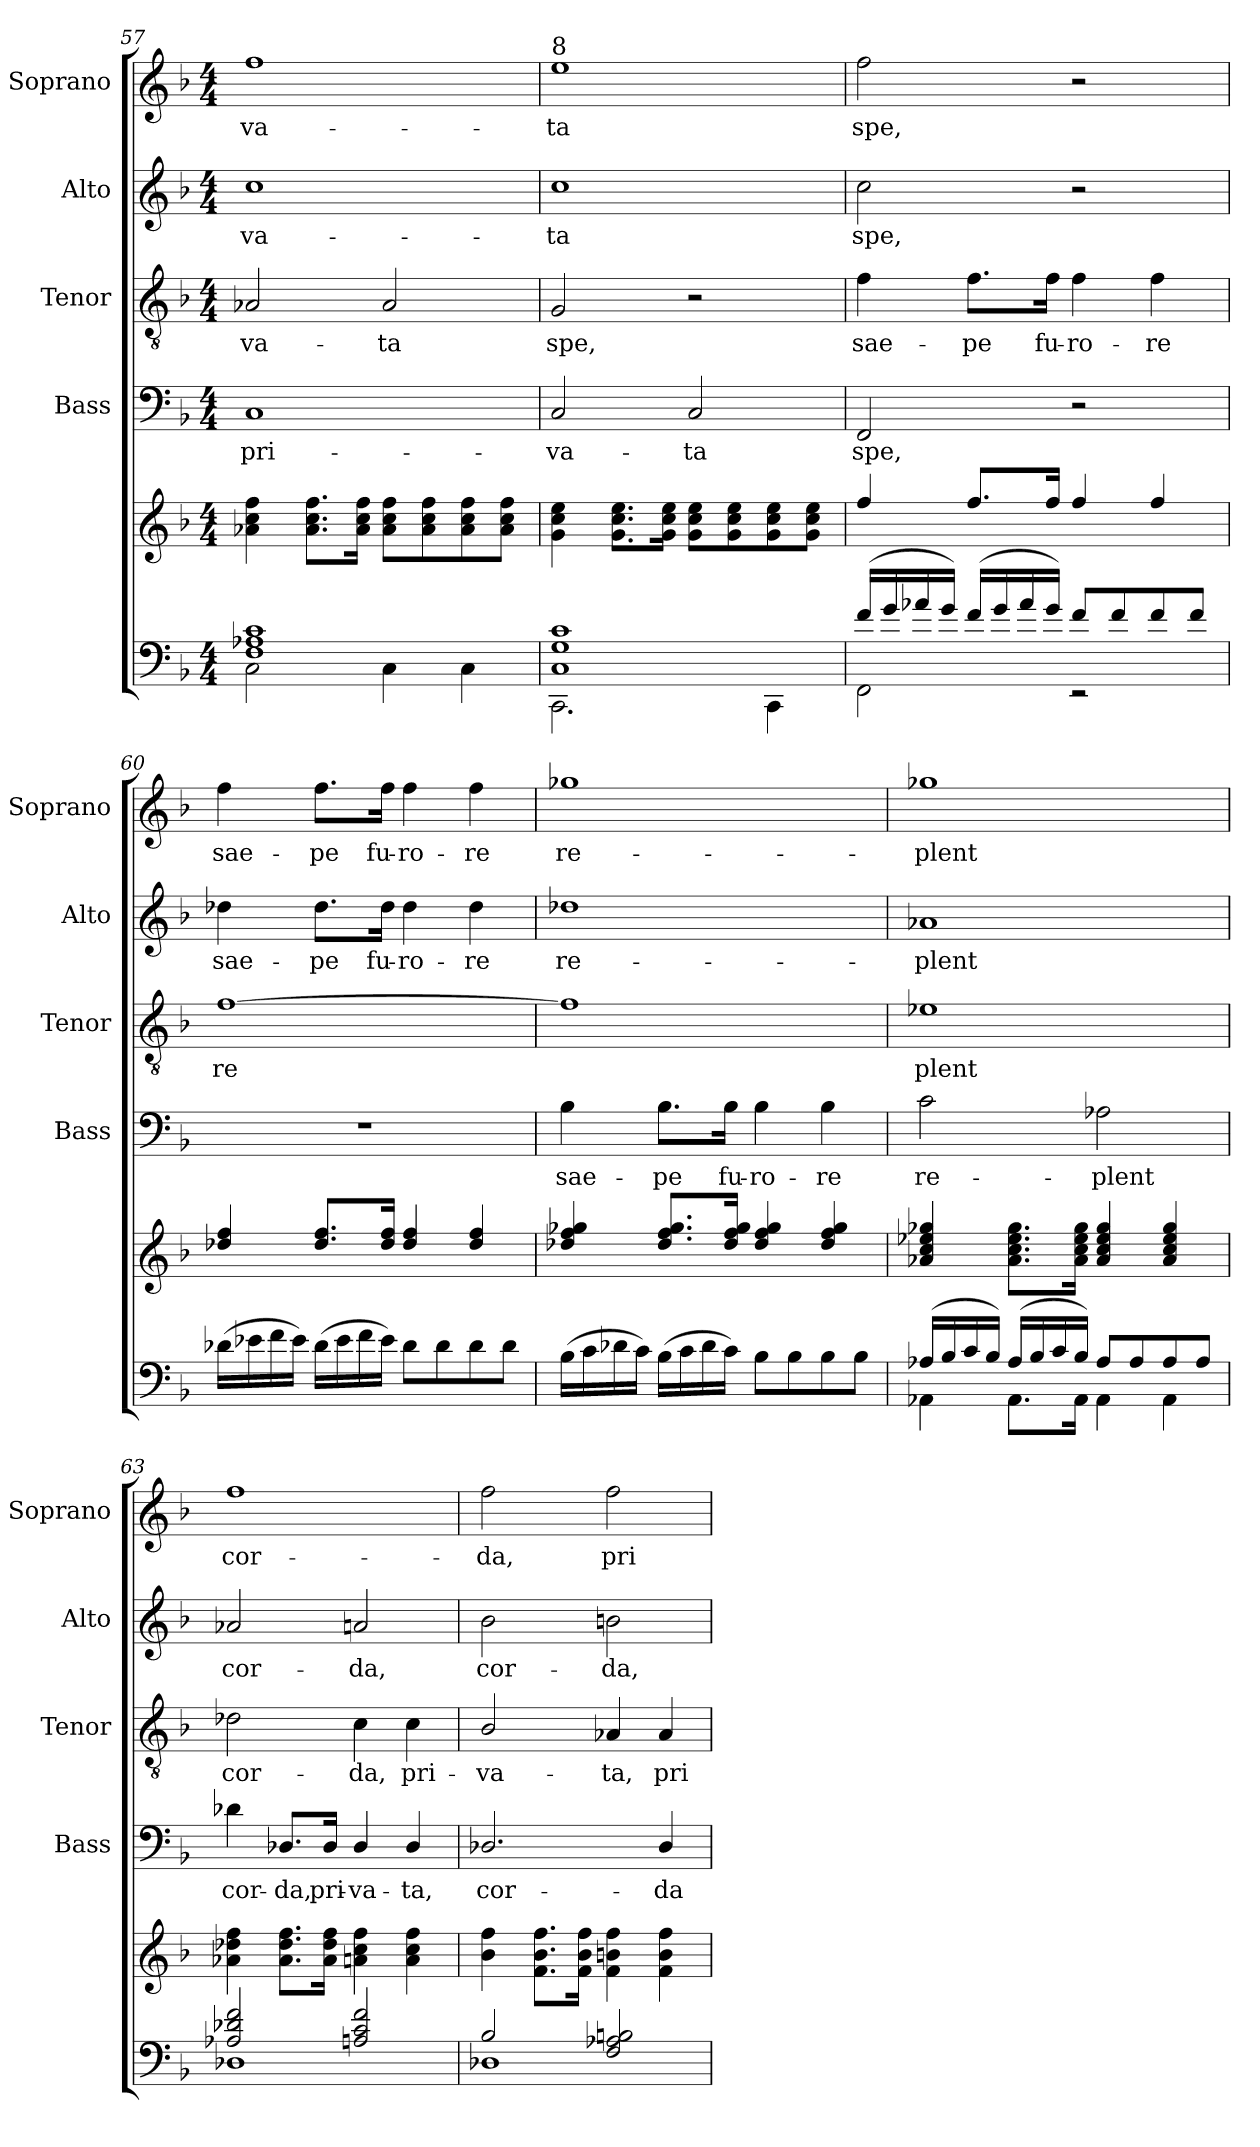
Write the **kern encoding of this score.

**kern	**kern	**kern	**text	**kern	**text	**kern	**text	**kern	**text
*part6	*part5	*part4	*part4	*part3	*part3	*part2	*part2	*part1	*part1
*staff6	*staff5	*staff4	*staff4	*staff3	*staff3	*staff2	*staff2	*staff1	*staff1
*	*	*I"Bass	*	*I"Tenor	*	*I"Alto	*	*I"Soprano	*
*	*	*I'Bass	*	*I'Tenor	*	*I'Alto	*	*I'Soprano	*
*clefF4	*clefG2	*clefF4	*	*clefGv2	*	*clefG2	*	*clefG2	*
*k[b-]	*k[b-]	*k[b-]	*	*k[b-]	*	*k[b-]	*	*k[b-]	*
*F:	*F:	*F:	*	*F:	*	*F:	*	*F:	*
*M4/4	*M4/4	*M4/4	*	*M4/4	*	*M4/4	*	*M4/4	*
=57	=57	=57	=57	=57	=57	=57	=57	=57	=57
*^	*	*	*	*	*	*	*	*	*
!	!	!	!	!LO:LY:b	!	!LO:LY:b	!	!LO:LY:b	!	!LO:LY:b
1F 1A-X 1c	2C\	4a-X\ 4cc\ 4ff\	1C	pri-	2A-X/	-va-	1cc	-va-	1ff	-va-
.	.	8.a-\ 8.cc\ 8.ff\L	.	.	.	.	.	.	.	.
.	.	16a-\ 16cc\ 16ff\Jk	.	.	.	.	.	.	.	.
!	!	!	!	!	!	!LO:LY:b	!	!	!	!
.	4C\	8a-\ 8cc\ 8ff\L	.	.	2A-/	-ta	.	.	.	.
.	.	8a-\ 8cc\ 8ff\	.	.	.	.	.	.	.	.
.	4C\	8a-\ 8cc\ 8ff\	.	.	.	.	.	.	.	.
.	.	8a-\ 8cc\ 8ff\J	.	.	.	.	.	.	.	.
!!LO:PB:g=z
=58	=58	=58	=58	=58	=58	=58	=58	=58	=58	=58
*	*	*^	*	*	*	*	*	*	*	*
!	!	!	!	!	!	!	!	!	!	!LO:TX:a:t=8	!
!	!	!	!	!	!LO:LY:b	!	!LO:LY:b	!	!LO:LY:b	!	!LO:LY:b
1C 1G 1c	2.CC\	4g\ 4cc\ 4ee\	1ryy	2C/	-va-	2G/	spe,	1cc	-ta	1ee	-ta
.	.	8.g\ 8.cc\ 8.ee\L	.	.	.	.	.	.	.	.	.
.	.	16g\ 16cc\ 16ee\Jk	.	.	.	.	.	.	.	.	.
!	!	!	!	!	!LO:LY:b	!	!	!	!	!	!
.	.	8g\ 8cc\ 8ee\L	.	2C/	-ta	2r	.	.	.	.	.
.	.	8g\ 8cc\ 8ee\	.	.	.	.	.	.	.	.	.
.	4CC\	8g\ 8cc\ 8ee\	.	.	.	.	.	.	.	.	.
.	.	8g\ 8cc\ 8ee\J	.	.	.	.	.	.	.	.	.
=59	=59	=59	=59	=59	=59	=59	=59	=59	=59	=59	=59
!	!	!	!	!	!LO:LY:b	!	!LO:LY:b	!	!LO:LY:b	!	!LO:LY:b
(>16f/LL	2FF\	4ff/	1ryy	2FF/	spe,	4f\	sae-	2cc\	spe,	2ff\	spe,
16g/	.	.	.	.	.	.	.	.	.	.	.
16a-X/	.	.	.	.	.	.	.	.	.	.	.
16g/JJ)	.	.	.	.	.	.	.	.	.	.	.
!	!	!	!	!	!	!	!LO:LY:b	!	!	!	!
(>16f/LL	.	8.ff/L	.	.	.	8.f\L	-pe	.	.	.	.
16g/	.	.	.	.	.	.	.	.	.	.	.
16a-/	.	.	.	.	.	.	.	.	.	.	.
!	!	!	!	!	!	!	!LO:LY:b	!	!	!	!
16g/JJ)	.	16ff/Jk	.	.	.	16f\Jk	fu-	.	.	.	.
!	!	!	!	!	!	!	!LO:LY:b	!	!	!	!
8f/L	2r	4ff/	.	2r	.	4f\	-ro-	2r	.	2r	.
8f/	.	.	.	.	.	.	.	.	.	.	.
!	!	!	!	!	!	!	!LO:LY:b	!	!	!	!
8f/	.	4ff/	.	.	.	4f\	-re	.	.	.	.
8f/J	.	.	.	.	.	.	.	.	.	.	.
*v	*v	*	*	*	*	*	*	*	*	*	*
=60	=60	=60	=60	=60	=60	=60	=60	=60	=60	=60
!	!	!	!	!	!	!LO:LY:b	!	!LO:LY:b	!	!LO:LY:b
(>16d-X\LL	4dd-X/ 4ff/	1ryy	1r	.	[1f	re­	4dd-X\	sae-	4ff\	sae-
16e-X\	.	.	.	.	.	.	.	.	.	.
16f\	.	.	.	.	.	.	.	.	.	.
16e-\JJ)	.	.	.	.	.	.	.	.	.	.
!	!	!	!	!	!	!	!	!LO:LY:b	!	!LO:LY:b
(>16d-\LL	8.dd-/ 8.ff/L	.	.	.	.	.	8.dd-\L	-pe	8.ff\L	-pe
16e-\	.	.	.	.	.	.	.	.	.	.
16f\	.	.	.	.	.	.	.	.	.	.
!	!	!	!	!	!	!	!	!LO:LY:b	!	!LO:LY:b
16e-\JJ)	16dd-/ 16ff/Jk	.	.	.	.	.	16dd-\Jk	fu-	16ff\Jk	fu-
!	!	!	!	!	!	!	!	!LO:LY:b	!	!LO:LY:b
8d-\L	4dd-/ 4ff/	.	.	.	.	.	4dd-\	-ro-	4ff\	-ro-
8d-\	.	.	.	.	.	.	.	.	.	.
!	!	!	!	!	!	!	!	!LO:LY:b	!	!LO:LY:b
8d-\	4dd-/ 4ff/	.	.	.	.	.	4dd-\	-re	4ff\	-re
8d-\J	.	.	.	.	.	.	.	.	.	.
=61	=61	=61	=61	=61	=61	=61	=61	=61	=61	=61
*^	*	*	*	*	*	*	*	*	*	*
!	!	!	!	!	!LO:LY:b	!	!	!	!LO:LY:b	!	!LO:LY:b
(>16B-\LL	2ryy	4dd-X/ 4ff/ 4gg-X/	1ryy	4B-\	sae-	1f]	.	1dd-X	re-	1gg-X	re-
16c\	.	.	.	.	.	.	.	.	.	.	.
16d-X\	.	.	.	.	.	.	.	.	.	.	.
16c\JJ)	.	.	.	.	.	.	.	.	.	.	.
!	!	!	!	!	!LO:LY:b	!	!	!	!	!	!
(>16B-\LL	.	8.dd-/ 8.ff/ 8.gg-/L	.	8.B-\L	-pe	.	.	.	.	.	.
16c\	.	.	.	.	.	.	.	.	.	.	.
16d-\	.	.	.	.	.	.	.	.	.	.	.
!	!	!	!	!	!LO:LY:b	!	!	!	!	!	!
16c\JJ)	.	16dd-/ 16ff/ 16gg-/Jk	.	16B-\Jk	fu-	.	.	.	.	.	.
!	!	!	!	!	!LO:LY:b	!	!	!	!	!	!
8B-\L	2ryy	4dd-/ 4ff/ 4gg-/	.	4B-\	-ro-	.	.	.	.	.	.
8B-\	.	.	.	.	.	.	.	.	.	.	.
!	!	!	!	!	!LO:LY:b	!	!	!	!	!	!
8B-\	.	4dd-/ 4ff/ 4gg-/	.	4B-\	-re	.	.	.	.	.	.
8B-\J	.	.	.	.	.	.	.	.	.	.	.
=62	=62	=62	=62	=62	=62	=62	=62	=62	=62	=62	=62
!	!	!	!	!	!LO:LY:b	!	!LO:LY:b	!	!LO:LY:b	!	!LO:LY:b
(>16A-X/LL	4AA-X\	4a-X/ 4cc/ 4ee-X/ 4gg-X/	1ryy	2c\	re-	1e-X	plent	1a-X	-plent	1gg-X	-plent
16B-/	.	.	.	.	.	.	.	.	.	.	.
16c/	.	.	.	.	.	.	.	.	.	.	.
16B-/JJ)	.	.	.	.	.	.	.	.	.	.	.
(>16A-/LL	8.AA-\L	8.a-\ 8.cc\ 8.ee-\ 8.gg-\L	.	.	.	.	.	.	.	.	.
16B-/	.	.	.	.	.	.	.	.	.	.	.
16c/	.	.	.	.	.	.	.	.	.	.	.
16B-/JJ)	16AA-\Jk	16a-\ 16cc\ 16ee-\ 16gg-\Jk	.	.	.	.	.	.	.	.	.
!	!	!	!	!	!LO:LY:b	!	!	!	!	!	!
8A-/L	4AA-\	4a-/ 4cc/ 4ee-/ 4gg-/	.	2A-X\	-plent	.	.	.	.	.	.
8A-/	.	.	.	.	.	.	.	.	.	.	.
8A-/	4AA-\	4a-/ 4cc/ 4ee-/ 4gg-/	.	.	.	.	.	.	.	.	.
8A-/J	.	.	.	.	.	.	.	.	.	.	.
*	*	*v	*v	*	*	*	*	*	*	*	*
!!LO:LB:g=z
=63	=63	=63	=63	=63	=63	=63	=63	=63	=63	=63
!	!	!	!	!LO:LY:b	!	!LO:LY:b	!	!LO:LY:b	!	!LO:LY:b
2A-X/ 2d-X/ 2f/	1D-X	4a-X\ 4dd-X\ 4ff\	4d-X\	cor-	2d-X\	cor-	2a-X/	cor-	1ff	cor-
!	!	!	!	!LO:LY:b	!	!	!	!	!	!
.	.	8.a-\ 8.dd-\ 8.ff\L	8.D-X/L	-da,	.	.	.	.	.	.
!	!	!	!	!LO:LY:b	!	!	!	!	!	!
.	.	16a-\ 16dd-\ 16ff\Jk	16D-/Jk	pri-	.	.	.	.	.	.
!	!	!	!	!LO:LY:b	!	!LO:LY:b	!	!LO:LY:b	!	!
2An/ 2c/ 2f/	.	4an\ 4cc\ 4ff\	4D-/	-va-	4c\	-da,	2an/	-da,	.	.
!	!	!	!	!LO:LY:b	!	!LO:LY:b	!	!	!	!
.	.	4a\ 4cc\ 4ff\	4D-/	-ta,	4c\	pri-	.	.	.	.
=64	=64	=64	=64	=64	=64	=64	=64	=64	=64	=64
!	!	!	!	!LO:LY:b	!	!LO:LY:b	!	!LO:LY:b	!	!LO:LY:b
2B-/	1D-X	4b-\ 4ff\	2.D-X/	cor-	2B-/	-va-	2b-\	cor-	2ff\	-da,
.	.	8.f\ 8.b-\ 8.ff\L	.	.	.	.	.	.	.	.
.	.	16f\ 16b-\ 16ff\Jk	.	.	.	.	.	.	.	.
!	!	!	!	!	!	!LO:LY:b	!	!LO:LY:b	!	!LO:LY:b
2F/ 2A-X/ 2Bn/	.	4f\ 4bn\ 4ff\	.	.	4A-X/	-ta,	2bn\	-da,	2ff\	pri-
!	!	!	!	!LO:LY:b	!	!LO:LY:b	!	!	!	!
.	.	4f\ 4b\ 4ff\	4D-/	-da	4A-/	pri-	.	.	.	.
*v	*v	*	*	*	*	*	*	*	*	*
=	=	=	=	=	=	=	=	=	=
*-	*-	*-	*-	*-	*-	*-	*-	*-	*-
